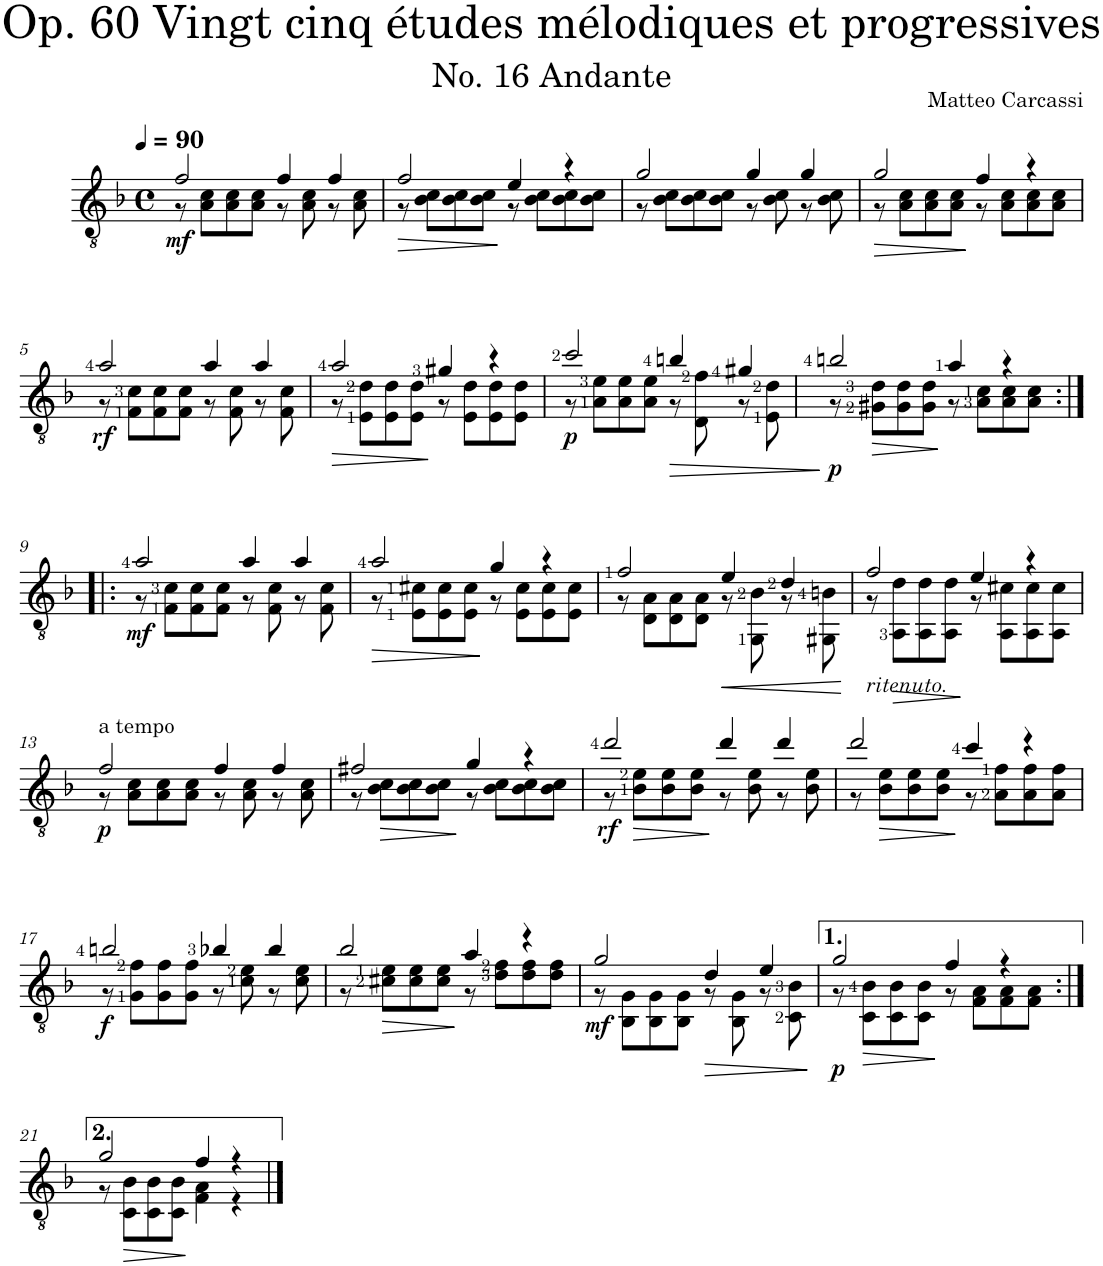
**kern	**dynam
*part1	*part1
*staff1	*staff1
*I"Classical Guitar	*
*I'Guit.	*
*clefGv2	*
*k[b-]	*
*F:	*
*M4/4	*
*met(c)	*
*MM90	*
=1	=1
*^	*
!	!	!LO:DY:b
2f/	8r	mf
.	8A\ 8c\L	.
.	8A\ 8c\	.
.	8A\ 8c\J	.
4f/	8r	.
.	8A\ 8c\	.
4f/	8r	.
.	8A\ 8c\	.
=2	=2	=2
!	!	!LO:HP:b
2f/	8r	>
.	8B-\ 8c\L	.
.	8B-\ 8c\	.
.	8B-\ 8c\J	.
4e/	8r	]
.	8B-\ 8c\L	.
4r	8B-\ 8c\	.
.	8B-\ 8c\J	.
=3	=3	=3
2g/	8r	.
.	8B-\ 8c\L	.
.	8B-\ 8c\	.
.	8B-\ 8c\J	.
4g/	8r	.
.	8B-\ 8c\	.
4g/	8r	.
.	8B-\ 8c\	.
=4	=4	=4
!	!	!LO:HP:b
2g/	8r	>
.	8A\ 8c\L	.
.	8A\ 8c\	.
.	8A\ 8c\J	.
4f/	8r	]
.	8A\ 8c\L	.
4r	8A\ 8c\	.
.	8A\ 8c\J	.
!!LO:LB:g=z	!!
=5	=5	=5
!	!	!LO:DY:b
2a/	8r	rf
.	8F\ 8c\L	.
.	8F\ 8c\	.
.	8F\ 8c\J	.
4a/	8r	.
.	8F\ 8c\	.
4a/	8r	.
.	8F\ 8c\	.
=6	=6	=6
!	!	!LO:HP:b
2a/	8r	>
.	8E\ 8d\L	.
.	8E\ 8d\	.
.	8E\ 8d\J	.
4g#X/	8r	]
.	8E\ 8d\L	.
4r	8E\ 8d\	.
.	8E\ 8d\J	.
=7	=7	=7
!	!	!LO:DY:b
2cc/	8r	p
.	8A\ 8e\L	.
.	8A\ 8e\	.
.	8A\ 8e\J	.
!	!	!LO:HP:b
4bn/	8r	>
.	8D\ 8f\	.
4g#X/	8r	.
.	8E\ 8d\	.
*v	*v	*
.	]
=8	=8
*^	*
!	!	!LO:DY:b
2bn/	8r	p
!	!	!LO:HP:b
.	8G#X\ 8d\L	>
.	8G#\ 8d\	.
.	8G#\ 8d\J	.
4a/	8r	.
.	8A\ 8c\L	.
4r	8A\ 8c\	.
.	8A\ 8c\J	.
!!LO:LB:g=z	!!
=9:|!|:	=9:|!|:	=9:|!|:
!	!	!LO:DY:b
2a/	8r	mf
.	8F\ 8c\L	.
.	8F\ 8c\	.
.	8F\ 8c\J	.
4a/	8r	.
.	8F\ 8c\	.
4a/	8r	.
.	8F\ 8c\	.
=10	=10	=10
!	!	!LO:HP:b
2a/	8r	>
.	8E\ 8c#X\L	.
.	8E\ 8c#\	.
.	8E\ 8c#\J	.
4g/	8r	]
.	8E\ 8c#\L	.
4r	8E\ 8c#\	.
.	8E\ 8c#\J	.
=11	=11	=11
2f/	8r	.
.	8D\ 8A\L	.
.	8D\ 8A\	.
.	8D\ 8A\J	.
!	!	!LO:HP:b
4e/	8r	<
.	8GG\ 8B-\	.
4d/	8r	.
.	8GG#X\ 8Bn\	.
*v	*v	*
.	]
=12	=12
*^	*
!LO:TX:b:i:t=ritenuto.	!	!
2f/	8r	.
!	!	!LO:HP:b
.	8AA\ 8d\L	>
.	8AA\ 8d\	.
.	8AA\ 8d\J	.
4e/	8r	[
.	8AA\ 8c#X\L	.
4r	8AA\ 8c#\	.
.	8AA\ 8c#\J	.
!!LO:LB:g=z	!!
=13	=13	=13
!LO:TX:a:t=a tempo	!	!
!	!	!LO:DY:b
2f/	8r	p
.	8A\ 8c\L	.
.	8A\ 8c\	.
.	8A\ 8c\J	.
4f/	8r	.
.	8A\ 8c\	.
4f/	8r	.
.	8A\ 8c\	.
=14	=14	=14
2f#X/	8r	.
!	!	!LO:HP:b
.	8B-\ 8c\L	>
.	8B-\ 8c\	.
.	8B-\ 8c\J	.
4g/	8r	]
.	8B-\ 8c\L	.
4r	8B-\ 8c\	.
.	8B-\ 8c\J	.
=15	=15	=15
!	!	!LO:DY:b
2dd/	8r	rf
!	!	!LO:HP:b
.	8B-\ 8e\L	>
.	8B-\ 8e\	.
.	8B-\ 8e\J	.
4dd/	8r	]
.	8B-\ 8e\	.
4dd/	8r	.
.	8B-\ 8e\	.
=16	=16	=16
2dd/	8r	.
!	!	!LO:HP:b
.	8B-\ 8e\L	>
.	8B-\ 8e\	.
.	8B-\ 8e\J	.
4cc/	8r	]
.	8A\ 8f\L	.
4r	8A\ 8f\	.
.	8A\ 8f\J	.
!!LO:LB:g=z	!!
=17	=17	=17
!	!	!LO:DY:b
2bn/	8r	f
.	8G\ 8f\L	.
.	8G\ 8f\	.
.	8G\ 8f\J	.
4b-X/	8r	.
.	8c\ 8e\	.
4b-/	8r	.
.	8c\ 8e\	.
=18	=18	=18
2b-/	8r	.
!	!	!LO:HP:b
.	8c#X\ 8e\L	>
.	8c#\ 8e\	.
.	8c#\ 8e\J	.
4a/	8r	]
.	8d\ 8f\L	.
4r	8d\ 8f\	.
.	8d\ 8f\J	.
=19	=19	=19
!	!	!LO:DY:b
2g/	8r	mf
.	8BB-\ 8G\L	.
.	8BB-\ 8G\	.
.	8BB-\ 8G\J	.
!	!	!LO:HP:b
4d/	8r	>
.	8BB-\ 8G\	.
4e/	8r	.
.	8C\ 8B-\	.
*v	*v	*
.	]
=20	=20
*^	*
!	!	!LO:DY:b
2g/	8r	p
!	!	!LO:HP:b
.	8C\ 8B-\L	>
.	8C\ 8B-\	.
.	8C\ 8B-\J	.
4f/	8r	]
.	8F\ 8A\L	.
4r	8F\ 8A\	.
.	8F\ 8A\J	.
!!LO:LB:g=z	!!
=21:|!	=21:|!	=21:|!
2g/	8r	.
.	8C\ 8B-\L	.
.	8C\ 8B-\	.
.	8C\ 8B-\J	.
4f/	4F\ 4A\	]
4r	4r	.
*v	*v	*
==	==
*-	*-
